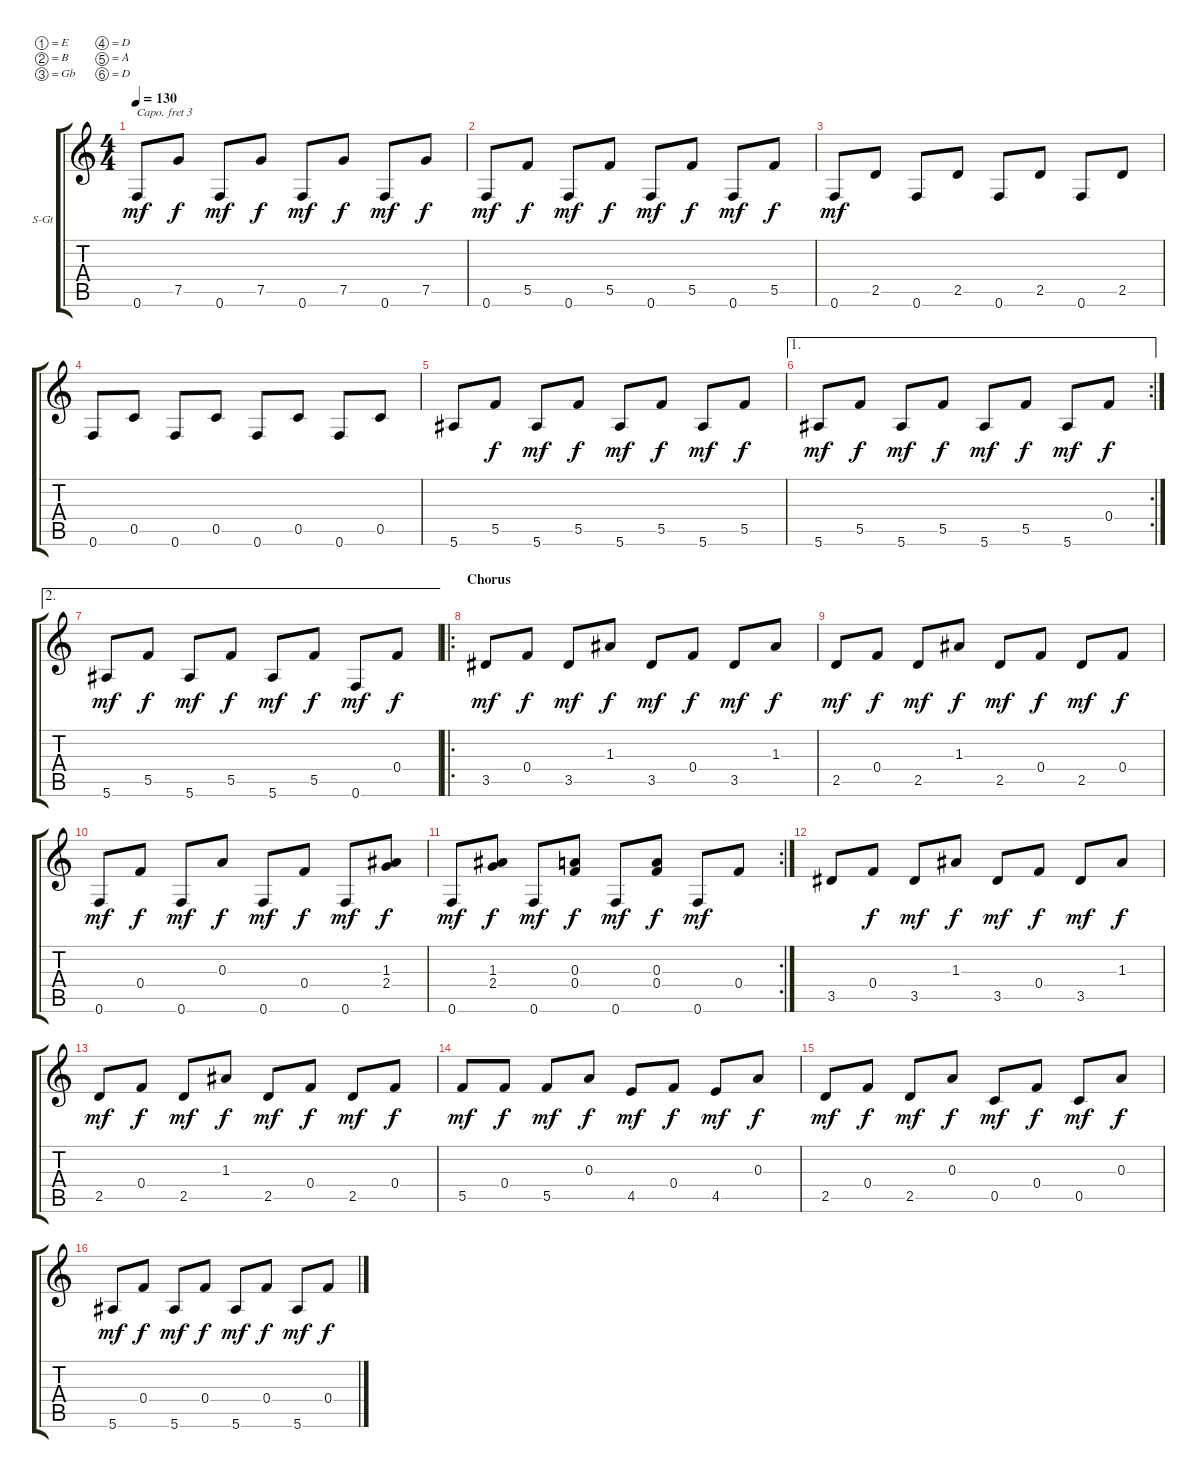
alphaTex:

\defaultSystemsLayout 4
\bracketExtendMode groupsimilarinstruments
\firstSystemTrackNameOrientation horizontal
\otherSystemsTrackNameOrientation horizontal
\track ("Steel Guitar" "S-Gt") {instrument acousticguitarsteel}
\staff {score tabs}
\capo 3
\tuning (E4 B3 Gb3 D3 A2 D2)
\ts (4 4)
\tempo 130
\clef g2
\scale
1.11397
\ks c
0.6.8{dy mf} 7.5.8{dy f} 0.6.8{dy mf} 7.5.8{dy f} 0.6.8{dy mf} 7.5.8{dy f} 0.6.8{dy mf} 7.5.8{dy f} |
\scale
0.96201 0.6.8{dy mf} 5.5.8{dy f} 0.6.8{dy mf} 5.5.8{dy f} 0.6.8{dy mf} 5.5.8{dy f} 0.6.8{dy mf} 5.5.8{dy f} |
\scale
0.96201 0.6.8{dy mf} 2.5.8 0.6.8 2.5.8 0.6.8 2.5.8 0.6.8 2.5.8 |
\scale
0.96201 0.6.8 0.5.8 0.6.8 0.5.8 0.6.8 0.5.8 0.6.8 0.5.8 |
\scale
1.11397 5.6.8 5.5.8{dy f} 5.6.8{dy mf} 5.5.8{dy f} 5.6.8{dy mf} 5.5.8{dy f} 5.6.8{dy mf} 5.5.8{dy f} |
\ae 1
\rc 2
\scale
0.96201 5.6.8{dy mf} 5.5.8{dy f} 5.6.8{dy mf} 5.5.8{dy f} 5.6.8{dy mf} 5.5.8{dy f} 5.6.8{dy mf} 0.4.8{dy f} |
\ae 2
\scale
0.96201 5.6.8{dy mf} 5.5.8{dy f} 5.6.8{dy mf} 5.5.8{dy f} 5.6.8{dy mf} 5.5.8{dy f} 0.6.8{dy mf} 0.4.8{dy f} |
\ro
\section ("" "Chorus")
\scale
0.96201 3.5.8{dy mf} 0.4.8{dy f} 3.5.8{dy mf} 1.3.8{dy f} 3.5.8{dy mf} 0.4.8{dy f} 3.5.8{dy mf} 1.3.8{dy f} |
\scale
1.11397 2.5.8{dy mf} 0.4.8{dy f} 2.5.8{dy mf} 1.3.8{dy f} 2.5.8{dy mf} 0.4.8{dy f} 2.5.8{dy mf} 0.4.8{dy f} |
\scale
0.96201 0.6.8{dy mf} 0.4.8{dy f} 0.6.8{dy mf} 0.3.8{dy f} 0.6.8{dy mf} 0.4.8{dy f} 0.6.8{dy mf} (1.3 2.4).8{dy f} |
\rc 2
\scale
0.96201 0.6.8{dy mf} (2.4 1.3).8{dy f} 0.6.8{dy mf} (0.3 0.4).8{dy f} 0.6.8{dy mf} (0.4 0.3).8{dy f} 0.6.8{dy mf} 0.4.8 |
\scale
0.96201 3.5.8 0.4.8{dy f} 3.5.8{dy mf} 1.3.8{dy f} 3.5.8{dy mf} 0.4.8{dy f} 3.5.8{dy mf} 1.3.8{dy f} |
\scale
1.11397 2.5.8{dy mf} 0.4.8{dy f} 2.5.8{dy mf} 1.3.8{dy f} 2.5.8{dy mf} 0.4.8{dy f} 2.5.8{dy mf} 0.4.8{dy f} |
\scale
0.96201 5.5.8{dy mf} 0.4.8{dy f} 5.5.8{dy mf} 0.3.8{dy f} 4.5.8{dy mf} 0.4.8{dy f} 4.5.8{dy mf} 0.3.8{dy f} |
\scale
0.96201 2.5.8{dy mf} 0.4.8{dy f} 2.5.8{dy mf} 0.3.8{dy f} 0.5.8{dy mf} 0.4.8{dy f} 0.5.8{dy mf} 0.3.8{dy f} |
\scale
0.96201 5.6.8{dy mf} 0.4.8{dy f} 5.6.8{dy mf} 0.4.8{dy f} 5.6.8{dy mf} 0.4.8{dy f} 5.6.8{dy mf} 0.4.8{dy f}
